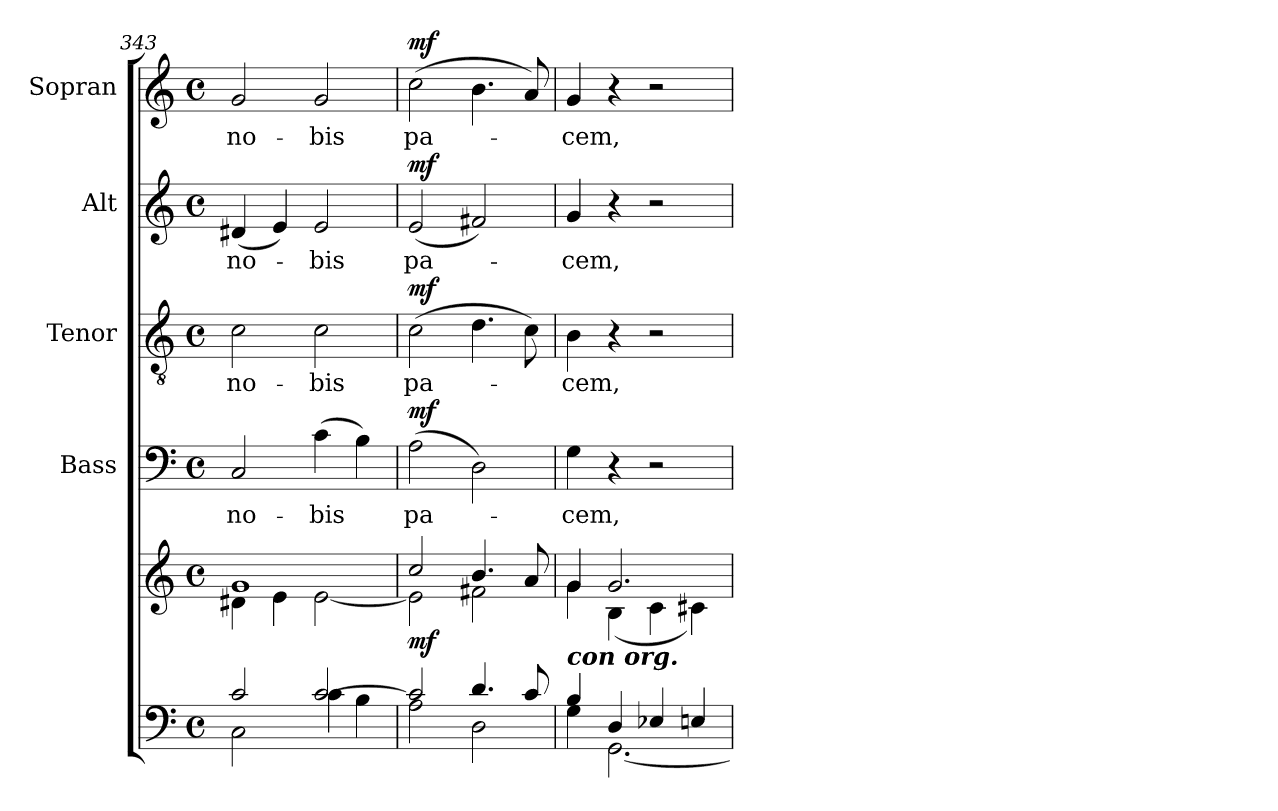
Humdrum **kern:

**kern	**kern	**dynam	**kern	**text	**dynam	**kern	**text	**dynam	**kern	**text	**dynam	**kern	**text	**dynam
*part5	*part5	*part5	*part4	*part4	*part4	*part3	*part3	*part3	*part2	*part2	*part2	*part1	*part1	*part1
*staff6	*staff5	*staff5/6	*staff4	*staff4	*staff4	*staff3	*staff3	*staff3	*staff2	*staff2	*staff2	*staff1	*staff1	*staff1
*	*	*	*I"Bass	*	*	*I"Tenor	*	*	*I"Alt	*	*	*I"Sopran	*	*
*	*	*	*I'B.	*	*	*I'T.	*	*	*I'A.	*	*	*I'S.	*	*
*clefF4	*clefG2	*	*clefF4	*	*	*clefGv2	*	*	*clefG2	*	*	*clefG2	*	*
*k[]	*k[]	*	*k[]	*	*	*k[]	*	*	*k[]	*	*	*k[]	*	*
*C:	*C:	*	*C:	*	*	*C:	*	*	*C:	*	*	*C:	*	*
*M4/4	*M4/4	*	*M4/4	*	*	*M4/4	*	*	*M4/4	*	*	*M4/4	*	*
*met(c)	*met(c)	*	*met(c)	*	*	*met(c)	*	*	*met(c)	*	*	*met(c)	*	*
=343	=343	=343	=343	=343	=343	=343	=343	=343	=343	=343	=343	=343	=343	=343
*^	*^	*	*	*	*	*	*	*	*	*	*	*	*	*
!	!	!	!	!	!	!LO:LY:b	!	!	!LO:LY:b	!	!	!LO:LY:b	!	!	!LO:LY:b	!
2c/	2C\	1g	4d#X\	.	2C/	no-	.	2c\	no-	.	(<4d#X/	no-	.	2g/	no-	.
.	.	.	4e\	.	.	.	.	.	.	.	4e/)	.	.	.	.	.
!	!	!	!	!	!	!LO:LY:b	!	!	!LO:LY:b	!	!	!LO:LY:b	!	!	!LO:LY:b	!
[>2c/	4c\	.	[<2e\	.	(>4c\	-bis	.	2c\	-bis	.	2e/	-bis	.	2g/	-bis	.
.	4B\	.	.	.	4B\)	.	.	.	.	.	.	.	.	.	.	.
!!LO:LB:g=z
=344	=344	=344	=344	=344	=344	=344	=344	=344	=344	=344	=344	=344	=344	=344	=344	=344
!	!	!	!	!LO:DY:b	!	!LO:LY:b	!LO:DY:a	!	!LO:LY:b	!LO:DY:a	!	!LO:LY:b	!LO:DY:a	!	!LO:LY:b	!LO:DY:a
2c/]	2A\	2cc/	2e\]	mf	(>2A\	pa-	mf	(>2c\	pa-	mf	(<2e/	pa-	mf	(>2cc\	pa-	mf
4.d/	2D\	4.b/	2f#X\	.	2D\)	.	.	4.d\	.	.	2f#X/)	.	.	4.b\	.	.
8c/	.	8a/	.	.	.	.	.	8c\)	.	.	.	.	.	8a/)	.	.
=345	=345	=345	=345	=345	=345	=345	=345	=345	=345	=345	=345	=345	=345	=345	=345	=345
!	!	!LO:TX:b:Bi:t=con org.	!	!	!	!	!	!	!	!	!	!	!	!	!	!
!	!	!	!	!	!	!LO:LY:b	!	!	!LO:LY:b	!	!	!LO:LY:b	!	!	!LO:LY:b	!
4B/	4G\	4g/	4g\	.	4G\	-cem,	.	4B\	-cem,	.	4g/	-cem,	.	4g/	-cem,	.
4D/	[<2.GG\	2.g/	(>4B\	.	4r	.	.	4r	.	.	4r	.	.	4r	.	.
4E-X/	.	.	4c\	.	2r	.	.	2r	.	.	2r	.	.	2r	.	.
4En/	.	.	4c#X\)	.	.	.	.	.	.	.	.	.	.	.	.	.
*v	*v	*	*	*	*	*	*	*	*	*	*	*	*	*	*	*
*	*v	*v	*	*	*	*	*	*	*	*	*	*	*	*	*
=	=	=	=	=	=	=	=	=	=	=	=	=	=	=
*-	*-	*-	*-	*-	*-	*-	*-	*-	*-	*-	*-	*-	*-	*-
